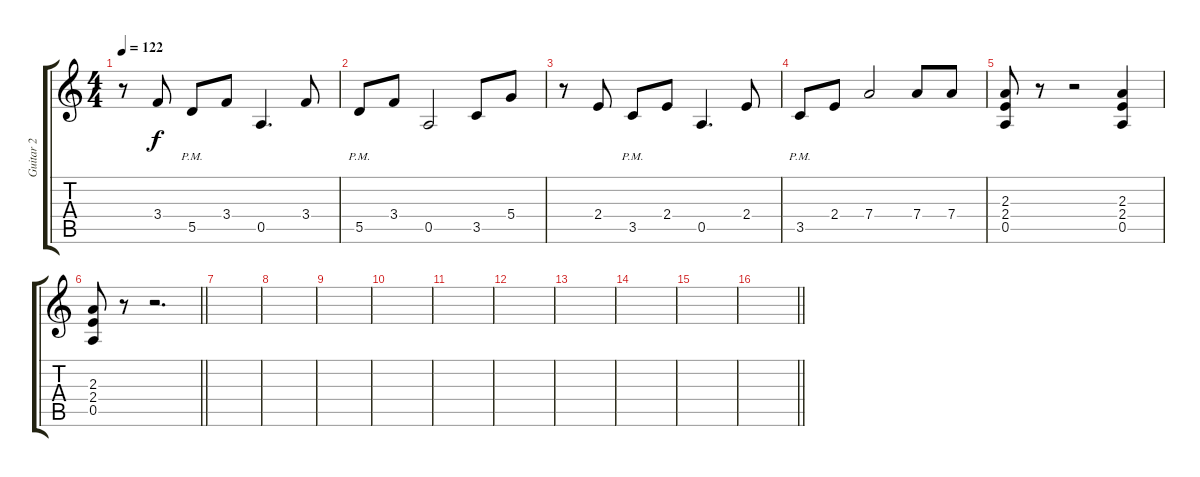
\track ("Guitar 2" "Guitar 2") {instrument distortionguitar}
\staff {score tabs}
\tuning (E4 B3 G3 D3 A2 E2) {hide}
\ts (4 4)
\tempo 122
\clef g2
\ks c
r.8{dy f instrument distortionguitar} 3.4.8 5.5{pm}.8 3.4.8 0.5.4{d} 3.4.8 |
5.5{pm}.8 3.4.8 0.5.2 3.5.8 5.4.8 |
r.8 2.4.8 3.5{pm}.8 2.4.8 0.5.4{d} 2.4.8 |
3.5{pm}.8 2.4.8 7.4.2 7.4.8 7.4.8 |
(2.3 2.4 0.5).8{instrument distortionguitar} r.8 r.2 (2.3 2.4 0.5).4 |
\barLineRight lightlight
(2.3 2.4 0.5).8 r.8 r.2{d} |
|
|
|
|
|
|
|
|
|
\barLineRight lightlight
